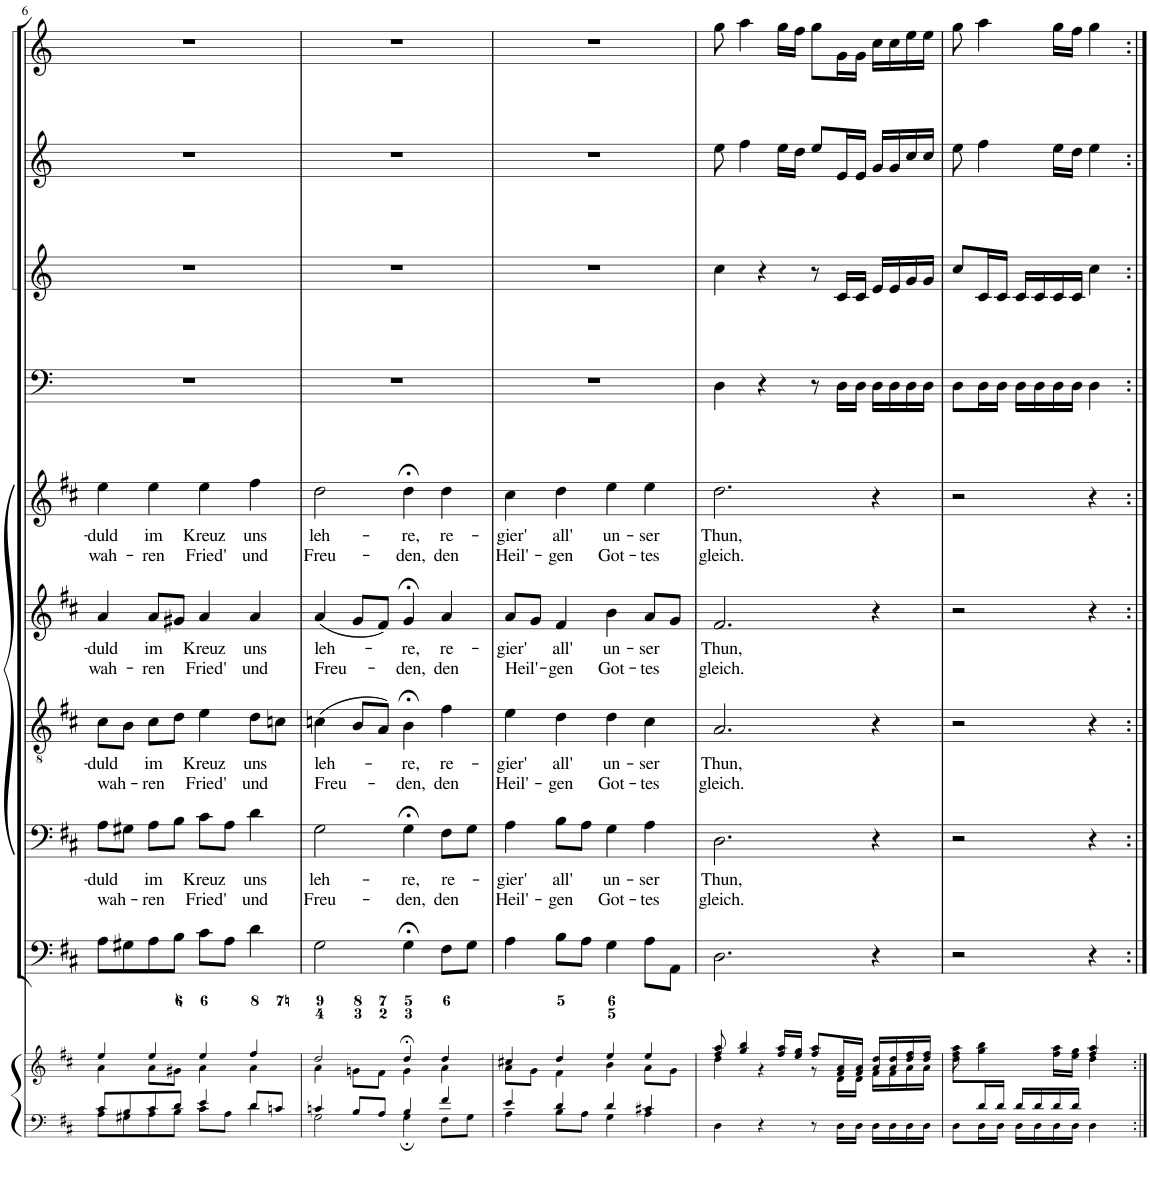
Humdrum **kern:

**kern	**kern	**kern	**kern	**text	**text	**kern	**text	**text	**kern	**text	**text	**kern	**text	**text	**kern	**kern	**kern	**kern
*part10	*part10	*part9	*part8	*part8	*part8	*part7	*part7	*part7	*part6	*part6	*part6	*part5	*part5	*part5	*part4	*part3	*part2	*part1
*staff11	*staff10	*staff9	*staff8	*staff8	*staff8	*staff7	*staff7	*staff7	*staff6	*staff6	*staff6	*staff5	*staff5	*staff5	*staff4	*staff3	*staff2	*staff1
*I"Piano reduction	*	*I"Continuo	*I"Basso	*	*	*I"Tenore	*	*	*I"Alto	*	*	*I"Soprano	*	*	*I"Timpani	*I"Tromba III	*I"Tromba II	*I"Tromba I
*I'Pno	*	*	*	*	*	*	*	*	*	*	*	*	*	*	*I'Timp	*	*	*
!!LO:PB:g=z
*clefF4	*clefG2	*clefF4	*clefF4	*	*	*clefGv2	*	*	*clefG2	*	*	*clefG2	*	*	*clefF4	*clefG2	*clefG2	*clefG2
*	*	*	*	*	*	*	*	*	*	*	*	*	*	*	*	*Trd-1c-2	*Trd-1c-2	*Trd-1c-2
*k[f#c#]	*k[f#c#]	*k[f#c#]	*k[f#c#]	*	*	*k[f#c#]	*	*	*k[f#c#]	*	*	*k[f#c#]	*	*	*k[]	*k[]	*k[]	*k[]
*M4/4	*M4/4	*M4/4	*M4/4	*	*	*M4/4	*	*	*M4/4	*	*	*M4/4	*	*	*M4/4	*M4/4	*M4/4	*M4/4
*met(c)	*met(c)	*met(c)	*met(c)	*	*	*met(c)	*	*	*met(c)	*	*	*met(c)	*	*	*met(c)	*met(c)	*met(c)	*met(c)
=6	=6	=6	=6	=6	=6	=6	=6	=6	=6	=6	=6	=6	=6	=6	=6	=6	=6	=6
*^	*^	*	*	*	*	*	*	*	*	*	*	*	*	*	*	*	*	*
!	!	!	!	!	!	!LO:LY:b	!LO:LY:b	!	!LO:LY:b	!LO:LY:b	!	!LO:LY:b	!LO:LY:b	!	!LO:LY:b	!LO:LY:b	!	!	!	!
8c#/L	8A\L	4ee/	4a\	8A\L	8A\L	-duld	wah-	8c#\L	-duld	wah-	4a/	-duld	wah-	4ee\	-duld	wah-	1r	1r	1r	1r
8B/	8G#X\	.	.	8G#X\	8G#X\J	.	.	8B\J	.	.	.	.	.	.	.	.	.	.	.	.
!	!	!	!	!	!	!LO:LY:b	!LO:LY:b	!	!LO:LY:b	!LO:LY:b	!	!LO:LY:b	!LO:LY:b	!	!LO:LY:b	!LO:LY:b	!	!	!	!
8c#/	8A\	4ee/	8a\L	8A\	8A\L	im	-ren	8c#\L	im	-ren	8a/L	im	-ren	4ee\	im	-ren	.	.	.	.
8d/J	8B\J	.	8g#X\J	8B\J	8B\J	.	.	8d\J	.	.	8g#X/J	.	.	.	.	.	.	.	.	.
!	!	!	!	!	!	!LO:LY:b	!LO:LY:b	!	!LO:LY:b	!LO:LY:b	!	!LO:LY:b	!LO:LY:b	!	!LO:LY:b	!LO:LY:b	!	!	!	!
4e/	8c#\L	4ee/	4a\	8c#\L	8c#\L	Kreuz	Fried'	4e\	Kreuz	Fried'	4a/	Kreuz	Fried'	4ee\	Kreuz	Fried'	.	.	.	.
.	8A\J	.	.	8A\J	8A\J	.	.	.	.	.	.	.	.	.	.	.	.	.	.	.
!	!	!	!	!	!	!LO:LY:b	!LO:LY:b	!	!LO:LY:b	!LO:LY:b	!	!LO:LY:b	!LO:LY:b	!	!LO:LY:b	!LO:LY:b	!	!	!	!
8d/L	4d\	4ff#/	4a\	4d\	4d\	uns	und	8d\L	uns	und	4a/	uns	und	4ff#\	uns	und	.	.	.	.
8cn/J	.	.	.	.	.	.	.	8cn\J	.	.	.	.	.	.	.	.	.	.	.	.
=7	=7	=7	=7	=7	=7	=7	=7	=7	=7	=7	=7	=7	=7	=7	=7	=7	=7	=7	=7	=7
!	!	!	!	!	!	!LO:LY:b	!LO:LY:b	!	!LO:LY:b	!LO:LY:b	!	!LO:LY:b	!LO:LY:b	!	!LO:LY:b	!LO:LY:b	!	!	!	!
4cn/	2G\	2dd/	4a\	2G\	2G\	leh-	Freu-	(4cn\	leh-	Freu-	(4a/	leh-	Freu-	2dd\	leh-	Freu-	1r	1r	1r	1r
8B/L	.	.	8gn\L	.	.	.	.	8B/L	.	.	8g/L	.	.	.	.	.	.	.	.	.
8A/J	.	.	8f#\J	.	.	.	.	8A/J)	.	.	8f#/J)	.	.	.	.	.	.	.	.	.
!	!	!	!	!	!	!LO:LY:b	!LO:LY:b	!	!LO:LY:b	!LO:LY:b	!	!LO:LY:b	!LO:LY:b	!	!LO:LY:b	!LO:LY:b	!	!	!	!
4B;/	4G\	4dd;</	4g\	4G;<\	4G;<\	-re,	-den,	4B;<\	-re,	-den,	4g;</	-re,	-den,	4dd;<\	-re,	-den,	.	.	.	.
!	!	!	!	!	!	!LO:LY:b	!LO:LY:b	!	!LO:LY:b	!LO:LY:b	!	!LO:LY:b	!LO:LY:b	!	!LO:LY:b	!LO:LY:b	!	!	!	!
4f#/	8F#\L	4dd/	4a\	8F#\L	8F#\L	re-	den	4f#\	re-	den	4a/	re-	den	4dd\	re-	den	.	.	.	.
.	8G\J	.	.	8G\J	8G\J	.	.	.	.	.	.	.	.	.	.	.	.	.	.	.
=8	=8	=8	=8	=8	=8	=8	=8	=8	=8	=8	=8	=8	=8	=8	=8	=8	=8	=8	=8	=8
!	!	!	!	!	!	!LO:LY:b	!LO:LY:b	!	!LO:LY:b	!LO:LY:b	!	!LO:LY:b	!LO:LY:b	!	!LO:LY:b	!LO:LY:b	!	!	!	!
4e/	4A\	4cc#X/	8a\L	4A\	4A\	-gier'	Heil'-	4e\	-gier'	Heil'-	8a/L	-gier'	Heil'-	4cc#\	-gier'	Heil'-	1r	1r	1r	1r
.	.	.	8g\J	.	.	.	.	.	.	.	8g/J	.	.	.	.	.	.	.	.	.
!	!	!	!	!	!	!LO:LY:b	!LO:LY:b	!	!LO:LY:b	!LO:LY:b	!	!LO:LY:b	!LO:LY:b	!	!LO:LY:b	!LO:LY:b	!	!	!	!
4d/	8B\L	4dd/	4f#\	8B\L	8B\L	all'	-gen	4d\	all'	-gen	4f#/	all'	-gen	4dd\	all'	-gen	.	.	.	.
.	8A\J	.	.	8A\J	8A\J	.	.	.	.	.	.	.	.	.	.	.	.	.	.	.
!	!	!	!	!	!	!LO:LY:b	!LO:LY:b	!	!LO:LY:b	!LO:LY:b	!	!LO:LY:b	!LO:LY:b	!	!LO:LY:b	!LO:LY:b	!	!	!	!
4d/	4G\	4ee/	4b\	4G\	4G\	un-	Got-	4d\	un-	Got-	4b\	un-	Got-	4ee\	un-	Got-	.	.	.	.
!	!	!	!	!	!	!LO:LY:b	!LO:LY:b	!	!LO:LY:b	!LO:LY:b	!	!LO:LY:b	!LO:LY:b	!	!LO:LY:b	!LO:LY:b	!	!	!	!
4c#X/	4A\	4ee/	8a\L	8A\L	4A\	-ser	-tes	4c#\	-ser	-tes	8a/L	-ser	-tes	4ee\	-ser	-tes	.	.	.	.
.	.	.	8g\J	8AA\J	.	.	.	.	.	.	8g/J	.	.	.	.	.	.	.	.	.
*v	*v	*	*	*	*	*	*	*	*	*	*	*	*	*	*	*	*	*	*	*
=9	=9	=9	=9	=9	=9	=9	=9	=9	=9	=9	=9	=9	=9	=9	=9	=9	=9	=9	=9
!	!	!	!	!	!LO:LY:b	!LO:LY:b	!	!LO:LY:b	!LO:LY:b	!	!LO:LY:b	!LO:LY:b	!	!LO:LY:b	!LO:LY:b	!	!	!	!
4D\	8ff#/ 8aa/	4dd\	2.D\	2.D\	Thun,	gleich.	2.A/	Thun,	gleich.	2.f#/	Thun,	gleich.	2.dd\	Thun,	gleich.	4D\	4cc\	8ee\	8gg\
.	4gg/ 4bb/	.	.	.	.	.	.	.	.	.	.	.	.	.	.	.	.	4ff\	4aa\
4r	.	4r	.	.	.	.	.	.	.	.	.	.	.	.	.	4r	4r	.	.
.	16ff#/ 16aa/LL	.	.	.	.	.	.	.	.	.	.	.	.	.	.	.	.	16ee\LL	16gg\LL
.	16ee/ 16gg/JJ	.	.	.	.	.	.	.	.	.	.	.	.	.	.	.	.	16dd\JJ	16ff\JJ
8r	8ff#/ 8aa/L	8r	.	.	.	.	.	.	.	.	.	.	.	.	.	8r	8r	8ee/L	8gg\L
16D\LL	16f#/ 16a/L	16d\LL	.	.	.	.	.	.	.	.	.	.	.	.	.	16D\LL	16c/LL	16e/L	16g\L
16D\JJ	16f#/ 16a/JJ	16d\JJ	.	.	.	.	.	.	.	.	.	.	.	.	.	16D\JJ	16c/JJ	16e/JJ	16g\JJ
16D\LL	16a/ 16dd/LL	16f#\LL	4r	4r	.	.	4r	.	.	4r	.	.	4r	.	.	16D\LL	16e/LL	16g/LL	16cc\LL
16D\	16a/ 16dd/	16f#\	.	.	.	.	.	.	.	.	.	.	.	.	.	16D\	16e/	16g/	16cc\
16D\	16dd/ 16ff#/	16a\	.	.	.	.	.	.	.	.	.	.	.	.	.	16D\	16g/	16cc/	16ee\
16D\JJ	16dd/ 16ff#/JJ	16a\JJ	.	.	.	.	.	.	.	.	.	.	.	.	.	16D\JJ	16g/JJ	16cc/JJ	16ee\JJ
=10	=10	=10	=10	=10	=10	=10	=10	=10	=10	=10	=10	=10	=10	=10	=10	=10	=10	=10	=10
*^	*	*^	*	*	*	*	*	*	*	*	*	*	*	*	*	*	*	*	*
8ryy	8D\L	8ff#\ 8aa\	2ryy	8dd\L	2r	2r	.	.	2r	.	.	2r	.	.	2r	.	.	8D\L	8cc/L	8ee\	8gg\
16d/L	16D\L	4gg\ 4bb\	.	2ryy	.	.	.	.	.	.	.	.	.	.	.	.	.	16D\L	16c/L	4ff\	4aa\
16d/JJ	16D\JJ	.	.	.	.	.	.	.	.	.	.	.	.	.	.	.	.	16D\JJ	16c/JJ	.	.
16d/LL	16D\LL	.	.	.	.	.	.	.	.	.	.	.	.	.	.	.	.	16D\LL	16c/LL	.	.
16d/	16D\	.	.	.	.	.	.	.	.	.	.	.	.	.	.	.	.	16D\	16c/	.	.
16d/	16D\	16ff#\ 16aa\LL	.	.	.	.	.	.	.	.	.	.	.	.	.	.	.	16D\	16c/	16ee\LL	16gg\LL
16d/JJ	16D\JJ	16ee\ 16gg\JJ	.	.	.	.	.	.	.	.	.	.	.	.	.	.	.	16D\JJ	16c/JJ	16dd\JJ	16ff\JJ
4ryy	4D\	4ff#/ 4aa/	4dd\	.	4r	4r	.	.	4r	.	.	4r	.	.	4r	.	.	4D\	4cc\	4ee\	4gg\
.	.	.	.	8ryy	.	.	.	.	.	.	.	.	.	.	.	.	.	.	.	.	.
*v	*v	*	*	*	*	*	*	*	*	*	*	*	*	*	*	*	*	*	*	*	*
*	*v	*v	*v	*	*	*	*	*	*	*	*	*	*	*	*	*	*	*	*	*
=:|!	=:|!	=:|!	=:|!	=:|!	=:|!	=:|!	=:|!	=:|!	=:|!	=:|!	=:|!	=:|!	=:|!	=:|!	=:|!	=:|!	=:|!	=:|!
*-	*-	*-	*-	*-	*-	*-	*-	*-	*-	*-	*-	*-	*-	*-	*-	*-	*-	*-
